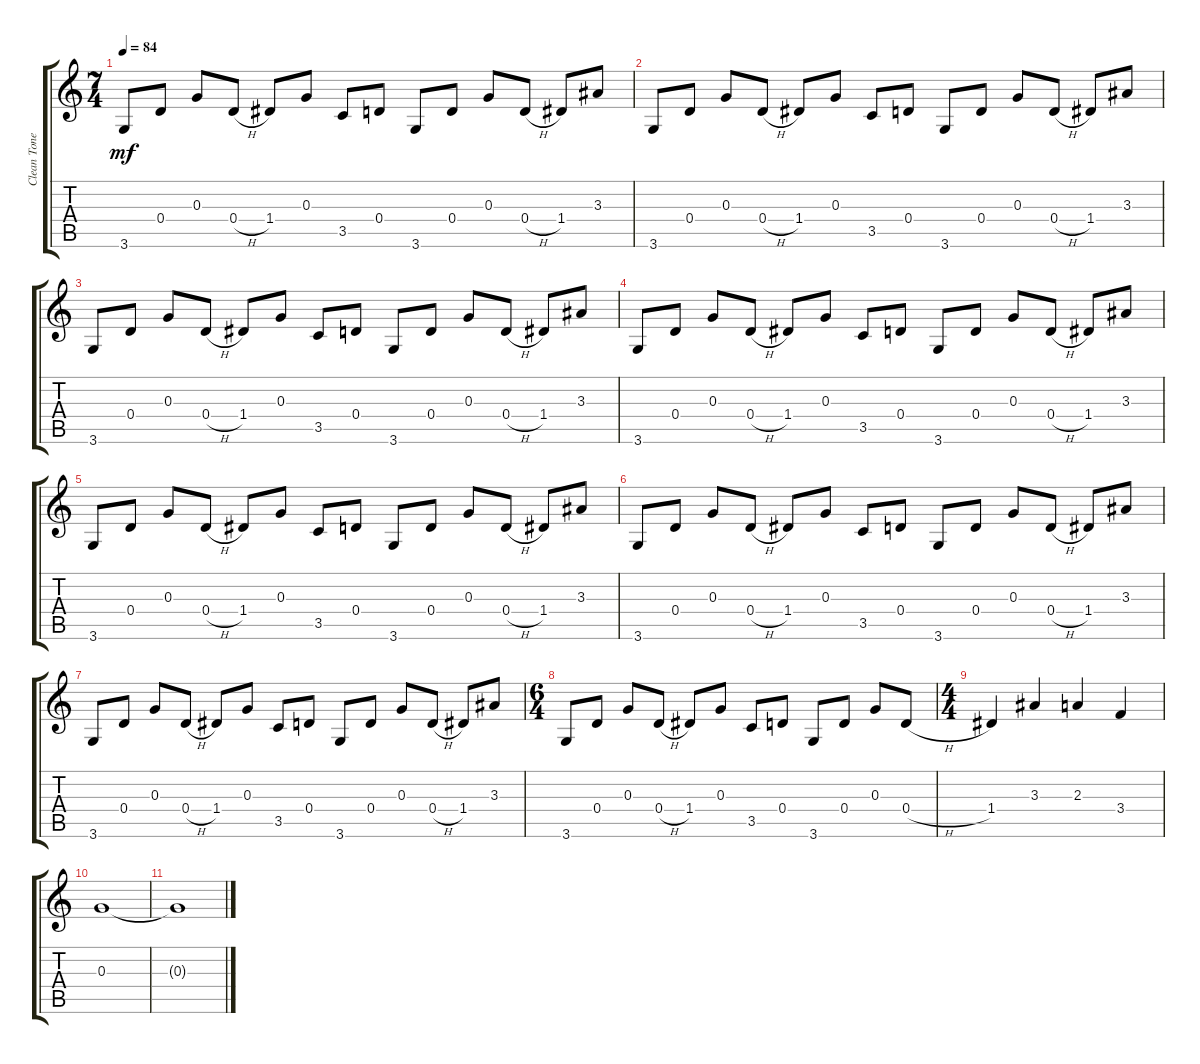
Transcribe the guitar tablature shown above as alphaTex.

\track ("Clean Tone Guitar" "Clean Tone") {instrument electricguitarclean}
\staff {score tabs}
\tuning (E4 B3 G3 D3 A2 E2) {hide}
\ts (7 4)
\tempo 84
\clef g2
\ks c
3.6.8{dy mf} 0.4.8 0.3.8 0.4{h}.8 1.4.8 0.3.8 3.5.8 0.4.8 3.6.8 0.4.8 0.3.8 0.4{h}.8 1.4.8 3.3.8 |
3.6.8 0.4.8 0.3.8 0.4{h}.8 1.4.8 0.3.8 3.5.8 0.4.8 3.6.8 0.4.8 0.3.8 0.4{h}.8 1.4.8 3.3.8 |
3.6.8 0.4.8 0.3.8 0.4{h}.8 1.4.8 0.3.8 3.5.8 0.4.8 3.6.8 0.4.8 0.3.8 0.4{h}.8 1.4.8 3.3.8 |
3.6.8 0.4.8 0.3.8 0.4{h}.8 1.4.8 0.3.8 3.5.8 0.4.8 3.6.8 0.4.8 0.3.8 0.4{h}.8 1.4.8 3.3.8 |
3.6.8 0.4.8 0.3.8 0.4{h}.8 1.4.8 0.3.8 3.5.8 0.4.8 3.6.8 0.4.8 0.3.8 0.4{h}.8 1.4.8 3.3.8 |
3.6.8 0.4.8 0.3.8 0.4{h}.8 1.4.8 0.3.8 3.5.8 0.4.8 3.6.8 0.4.8 0.3.8 0.4{h}.8 1.4.8 3.3.8 |
3.6.8 0.4.8 0.3.8 0.4{h}.8 1.4.8 0.3.8 3.5.8 0.4.8 3.6.8 0.4.8 0.3.8 0.4{h}.8 1.4.8 3.3.8 |
\ts (6 4)
3.6.8 0.4.8 0.3.8 0.4{h}.8 1.4.8 0.3.8 3.5.8 0.4.8 3.6.8 0.4.8 0.3.8 0.4{h}.8 |
\ts (4 4)
1.4.4 3.3.4 2.3.4 3.4.4 |
0.3.1 |
0.3{t}.1
